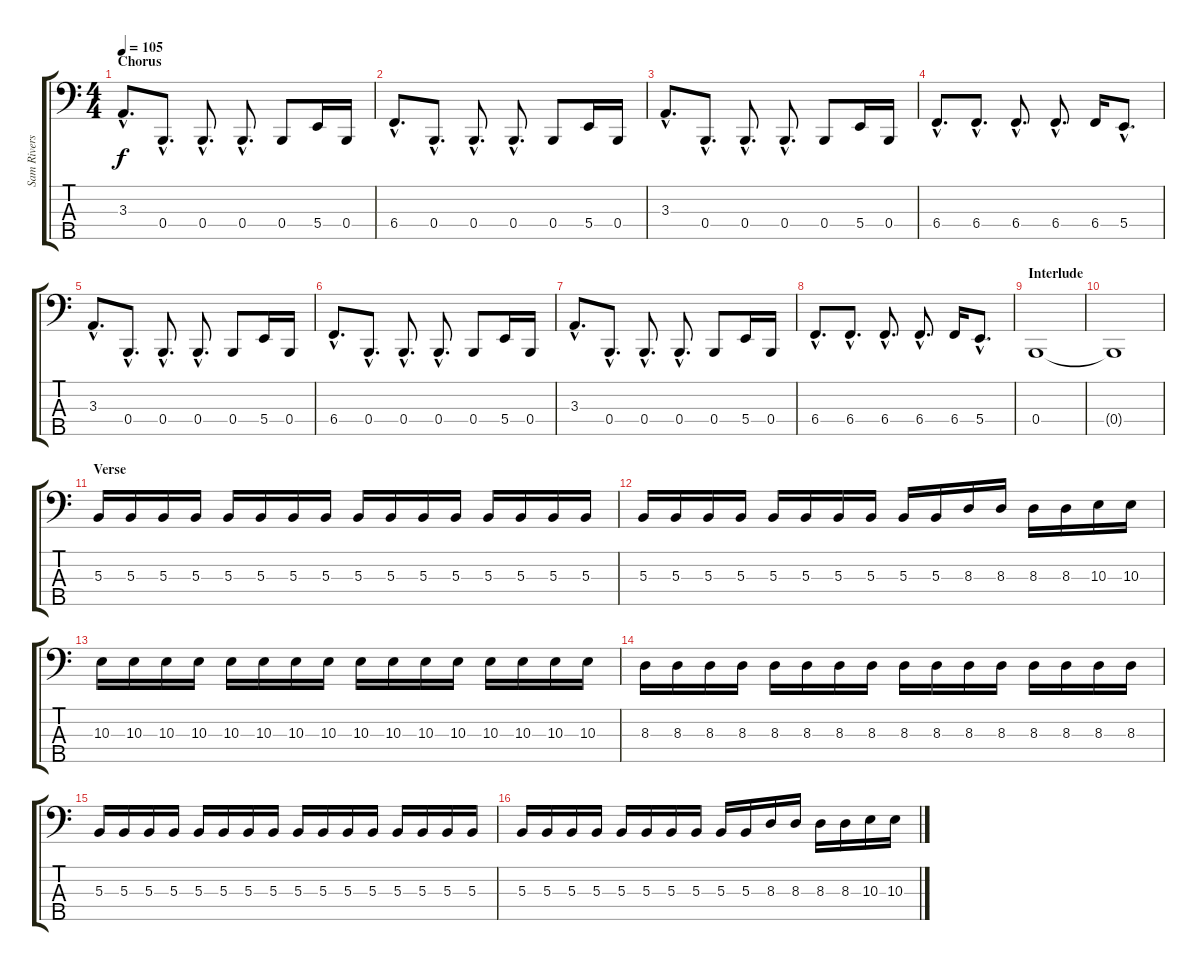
\track ("Sam Rivers - Bass" "Sam Rivers") {instrument electricbassfinger}
\staff {score tabs}
\tuning (E2 B1 Gb1 B0 Bb0) {hide}
\ts (4 4)
\section ("" "Chorus")
\tempo 105
\clef f4
\ks c
3.3{hac}.8{d dy f} 0.4{hac}.8{d} 0.4{hac}.8{d} 0.4{hac}.8{d} 0.4.8 5.4.16 0.4.16 |
6.4{hac}.8{d} 0.4{hac}.8{d} 0.4{hac}.8{d} 0.4{hac}.8{d} 0.4.8 5.4.16 0.4.16 |
3.3{hac}.8{d} 0.4{hac}.8{d} 0.4{hac}.8{d} 0.4{hac}.8{d} 0.4.8 5.4.16 0.4.16 |
6.4{hac}.8{d} 6.4{hac}.8{d} 6.4{hac}.8{d} 6.4{hac}.8{d} 6.4.16 5.4{hac}.8{d} |
3.3{hac}.8{d} 0.4{hac}.8{d} 0.4{hac}.8{d} 0.4{hac}.8{d} 0.4.8 5.4.16 0.4.16 |
6.4{hac}.8{d} 0.4{hac}.8{d} 0.4{hac}.8{d} 0.4{hac}.8{d} 0.4.8 5.4.16 0.4.16 |
3.3{hac}.8{d} 0.4{hac}.8{d} 0.4{hac}.8{d} 0.4{hac}.8{d} 0.4.8 5.4.16 0.4.16 |
6.4{hac}.8{d} 6.4{hac}.8{d} 6.4{hac}.8{d} 6.4{hac}.8{d} 6.4.16 5.4{hac}.8{d} |
\section ("" "Interlude")
0.4.1 |
0.4{t}.1 |
\section ("" "Verse")
5.3.16 5.3.16 5.3.16 5.3.16 5.3.16 5.3.16 5.3.16 5.3.16 5.3.16 5.3.16 5.3.16 5.3.16 5.3.16 5.3.16 5.3.16 5.3.16 |
5.3.16 5.3.16 5.3.16 5.3.16 5.3.16 5.3.16 5.3.16 5.3.16 5.3.16 5.3.16 8.3.16 8.3.16 8.3.16 8.3.16 10.3.16 10.3.16 |
10.3.16 10.3.16 10.3.16 10.3.16 10.3.16 10.3.16 10.3.16 10.3.16 10.3.16 10.3.16 10.3.16 10.3.16 10.3.16 10.3.16 10.3.16 10.3.16 |
8.3.16 8.3.16 8.3.16 8.3.16 8.3.16 8.3.16 8.3.16 8.3.16 8.3.16 8.3.16 8.3.16 8.3.16 8.3.16 8.3.16 8.3.16 8.3.16 |
5.3.16 5.3.16 5.3.16 5.3.16 5.3.16 5.3.16 5.3.16 5.3.16 5.3.16 5.3.16 5.3.16 5.3.16 5.3.16 5.3.16 5.3.16 5.3.16 |
5.3.16 5.3.16 5.3.16 5.3.16 5.3.16 5.3.16 5.3.16 5.3.16 5.3.16 5.3.16 8.3.16 8.3.16 8.3.16 8.3.16 10.3.16 10.3.16
